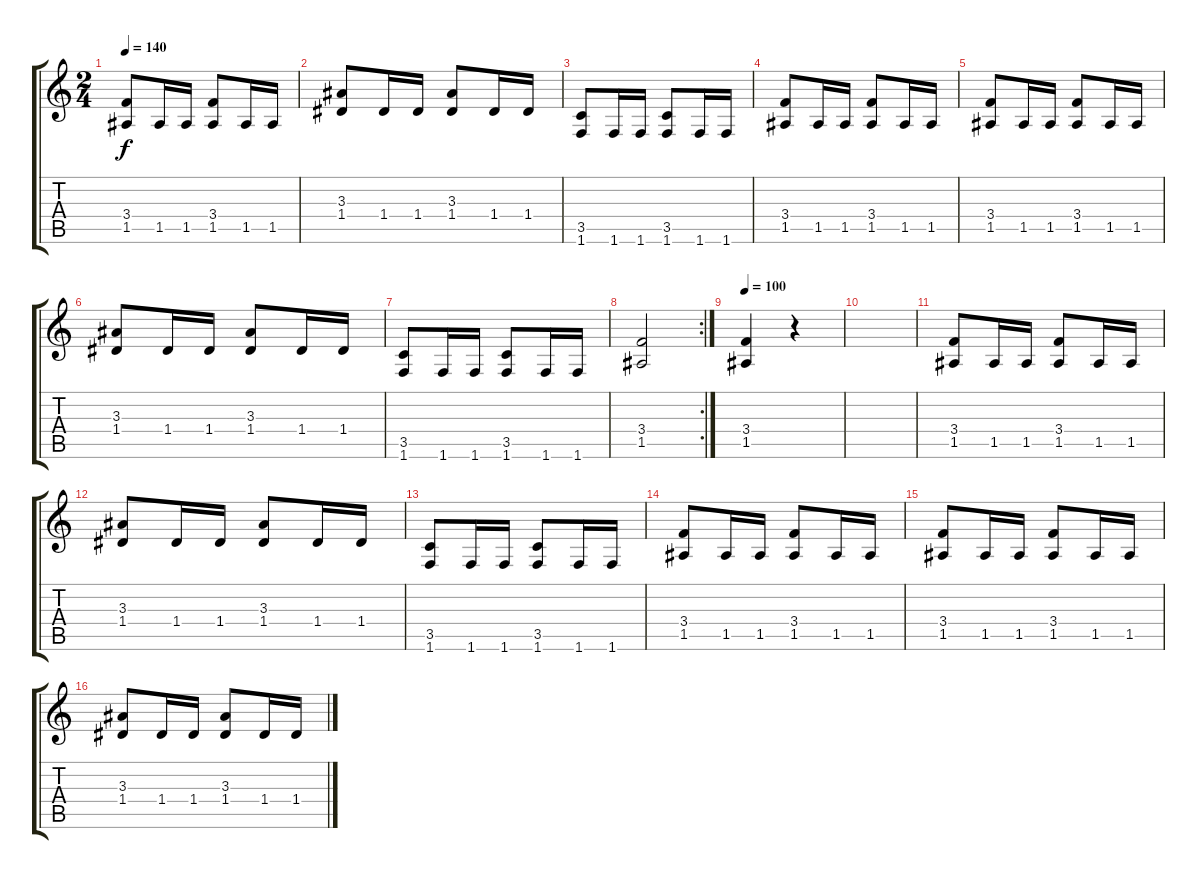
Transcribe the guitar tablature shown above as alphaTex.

\track "" {instrument distortionguitar}
\staff {score tabs}
\tuning (E4 B3 G3 D3 A2 E2) {hide}
\ts (2 4)
\tempo 140
\clef g2
\ks c
(3.4 1.5).8{dy f} 1.5.16 1.5.16 (3.4 1.5).8 1.5.16 1.5.16 |
(3.3 1.4).8 1.4.16 1.4.16 (3.3 1.4).8 1.4.16 1.4.16 |
(3.5 1.6).8 1.6.16 1.6.16 (3.5 1.6).8 1.6.16 1.6.16 |
(3.4 1.5).8 1.5.16 1.5.16 (3.4 1.5).8 1.5.16 1.5.16 |
(3.4 1.5).8 1.5.16 1.5.16 (3.4 1.5).8 1.5.16 1.5.16 |
(3.3 1.4).8 1.4.16 1.4.16 (3.3 1.4).8 1.4.16 1.4.16 |
(3.5 1.6).8 1.6.16 1.6.16 (3.5 1.6).8 1.6.16 1.6.16 |
\rc 2
(3.4 1.5).2 |
\tempo 100
(3.4 1.5).4 r.4 |
|
(3.4 1.5).8 1.5.16 1.5.16 (3.4 1.5).8 1.5.16 1.5.16 |
(3.3 1.4).8 1.4.16 1.4.16 (3.3 1.4).8 1.4.16 1.4.16 |
(3.5 1.6).8 1.6.16 1.6.16 (3.5 1.6).8 1.6.16 1.6.16 |
(3.4 1.5).8 1.5.16 1.5.16 (3.4 1.5).8 1.5.16 1.5.16 |
(3.4 1.5).8 1.5.16 1.5.16 (3.4 1.5).8 1.5.16 1.5.16 |
(3.3 1.4).8 1.4.16 1.4.16 (3.3 1.4).8 1.4.16 1.4.16
